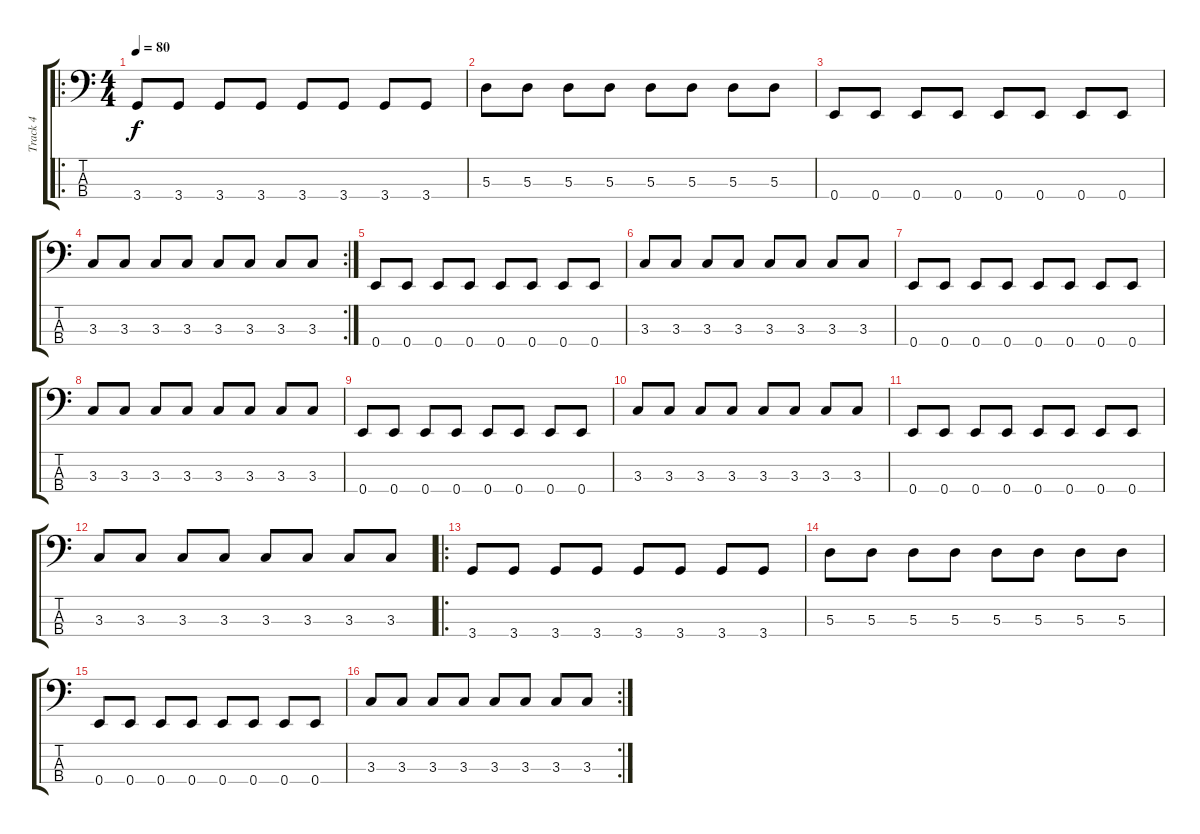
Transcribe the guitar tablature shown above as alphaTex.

\track ("Track 4" "Track 4") {instrument electricbasspick}
\staff {score tabs}
\tuning (G2 D2 A1 E1) {hide}
\ro
\ts (4 4)
\tempo 80
\clef f4
\ks c
3.4.8{dy f} 3.4.8 3.4.8 3.4.8 3.4.8 3.4.8 3.4.8 3.4.8 |
5.3.8 5.3.8 5.3.8 5.3.8 5.3.8 5.3.8 5.3.8 5.3.8 |
0.4.8 0.4.8 0.4.8 0.4.8 0.4.8 0.4.8 0.4.8 0.4.8 |
\rc 2
3.3.8 3.3.8 3.3.8 3.3.8 3.3.8 3.3.8 3.3.8 3.3.8 |
0.4.8 0.4.8 0.4.8 0.4.8 0.4.8 0.4.8 0.4.8 0.4.8 |
3.3.8 3.3.8 3.3.8 3.3.8 3.3.8 3.3.8 3.3.8 3.3.8 |
0.4.8 0.4.8 0.4.8 0.4.8 0.4.8 0.4.8 0.4.8 0.4.8 |
3.3.8 3.3.8 3.3.8 3.3.8 3.3.8 3.3.8 3.3.8 3.3.8 |
0.4.8 0.4.8 0.4.8 0.4.8 0.4.8 0.4.8 0.4.8 0.4.8 |
3.3.8 3.3.8 3.3.8 3.3.8 3.3.8 3.3.8 3.3.8 3.3.8 |
0.4.8 0.4.8 0.4.8 0.4.8 0.4.8 0.4.8 0.4.8 0.4.8 |
3.3.8 3.3.8 3.3.8 3.3.8 3.3.8 3.3.8 3.3.8 3.3.8 |
\ro
3.4.8 3.4.8 3.4.8 3.4.8 3.4.8 3.4.8 3.4.8 3.4.8 |
5.3.8 5.3.8 5.3.8 5.3.8 5.3.8 5.3.8 5.3.8 5.3.8 |
0.4.8 0.4.8 0.4.8 0.4.8 0.4.8 0.4.8 0.4.8 0.4.8 |
\rc 2
3.3.8 3.3.8 3.3.8 3.3.8 3.3.8 3.3.8 3.3.8 3.3.8
